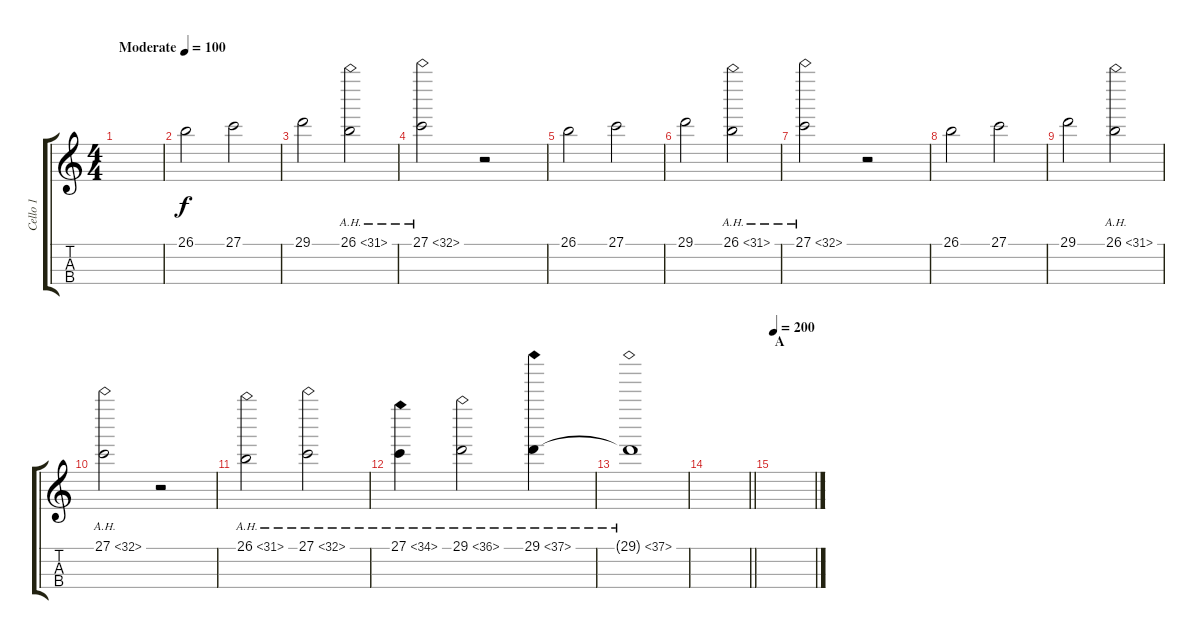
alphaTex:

\track ("Cello 1" "Cello 1") {instrument cello}
\staff {score tabs}
\tuning (A3 D3 G2 C2) {hide}
\ts (4 4)
\tempo (100 "Moderate")
\clef g2
\ks c
|
26.1.2 27.1.2 |
29.1.2 26.1{ah 5}.2 |
27.1{ah 5}.2 r.2 |
26.1.2 27.1.2 |
29.1.2 26.1{ah 5}.2 |
27.1{ah 5}.2 r.2 |
26.1.2 27.1.2 |
29.1.2 26.1{ah 5}.2 |
27.1{ah 5}.2 r.2 |
26.1{ah 5}.2 27.1{ah 5}.2 |
27.1{ah 7}.4 29.1{ah 7}.2 29.1{ah 8}.4 |
29.1{ah 8 t}.1 |
\barLineRight lightlight
|
\section ("" "A")
\tempo 200
